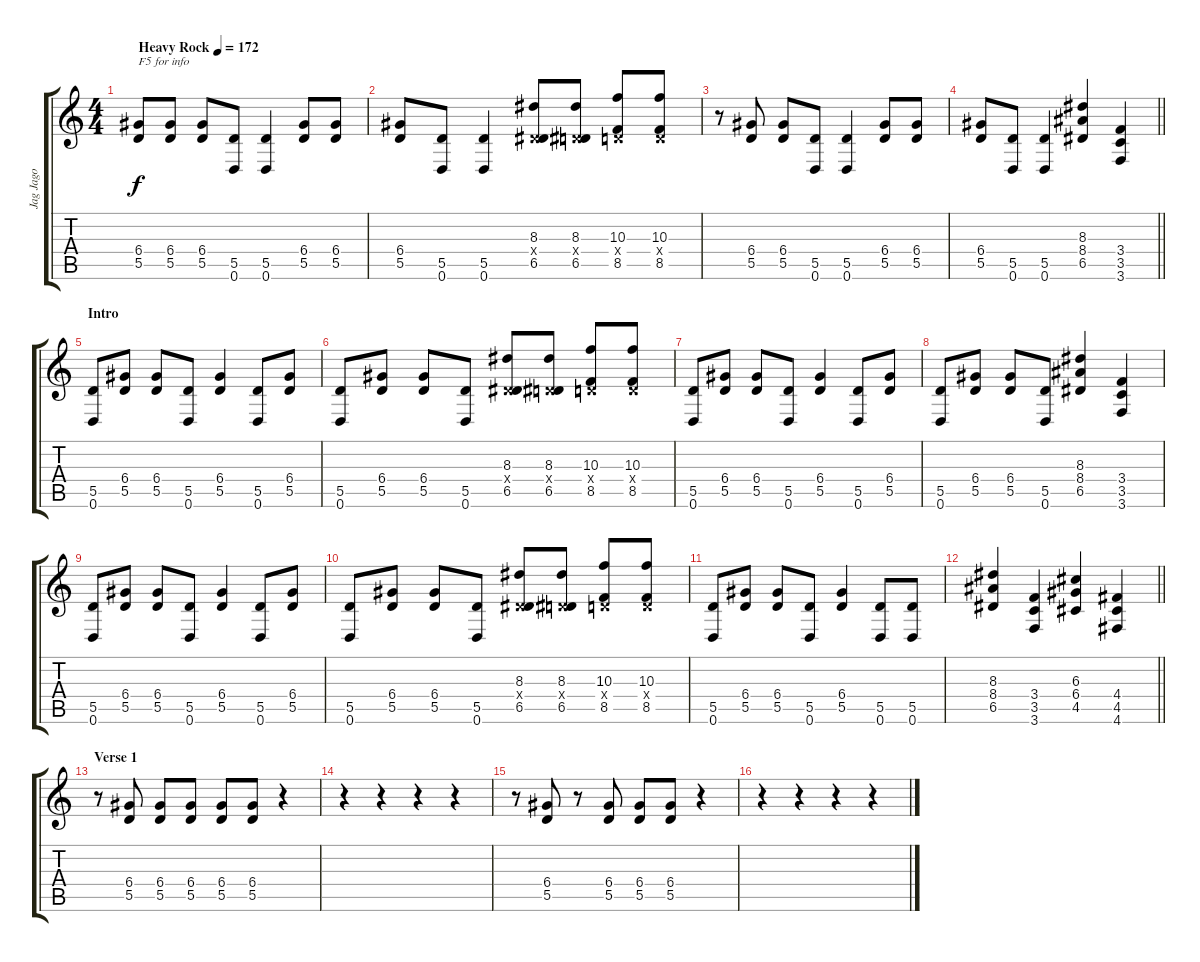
\track ("Jag Jago" "Jag Jago") {instrument distortionguitar}
\staff {score tabs}
\tuning (E4 B3 G3 D3 A2 D2) {hide}
\ts (4 4)
\tempo (172 "Heavy Rock")
\clef g2
\ks c
(6.4 5.5).8{txt "F5 for info" dy f instrument distortionguitar} (6.4 5.5).8 (6.4 5.5).8 (5.5 0.6).8 (5.5 0.6).4 (6.4 5.5).8 (6.4 5.5).8 |
(6.4 5.5).8 (5.5 0.6).8 (5.5 0.6).4 (8.3 0.4{x} 6.5).8 (8.3 0.4{x} 6.5).8 (10.3 0.4{x} 8.5).8 (10.3 0.4{x} 8.5).8 |
r.8 (6.4 5.5).8 (6.4 5.5).8 (5.5 0.6).8 (5.5 0.6).4 (6.4 5.5).8 (6.4 5.5).8 |
\barLineRight lightlight
(6.4 5.5).8 (5.5 0.6).8 (5.5 0.6).4 (8.3 8.4 6.5).4 (3.4 3.5 3.6).4 |
\section ("" "Intro")
(5.5 0.6).8 (6.4 5.5).8 (6.4 5.5).8 (5.5 0.6).8 (6.4 5.5).4 (5.5 0.6).8 (6.4 5.5).8 |
(5.5 0.6).8 (6.4 5.5).8 (6.4 5.5).8 (5.5 0.6).8 (8.3 0.4{x} 6.5).8 (8.3 0.4{x} 6.5).8 (10.3 0.4{x} 8.5).8 (10.3 0.4{x} 8.5).8 |
(5.5 0.6).8 (6.4 5.5).8 (6.4 5.5).8 (5.5 0.6).8 (6.4 5.5).4 (5.5 0.6).8 (6.4 5.5).8 |
(5.5 0.6).8 (6.4 5.5).8 (6.4 5.5).8 (5.5 0.6).8 (8.3 8.4 6.5).4 (3.4 3.5 3.6).4 |
(5.5 0.6).8 (6.4 5.5).8 (6.4 5.5).8 (5.5 0.6).8 (6.4 5.5).4 (5.5 0.6).8 (6.4 5.5).8 |
(5.5 0.6).8 (6.4 5.5).8 (6.4 5.5).8 (5.5 0.6).8 (8.3 0.4{x} 6.5).8 (8.3 0.4{x} 6.5).8 (10.3 0.4{x} 8.5).8 (10.3 0.4{x} 8.5).8 |
(5.5 0.6).8 (6.4 5.5).8 (6.4 5.5).8 (5.5 0.6).8 (6.4 5.5).4 (5.5 0.6).8 (5.5 0.6).8 |
\barLineRight lightlight
(8.3 8.4 6.5).4 (3.4 3.5 3.6).4 (6.3 6.4 4.5).4 (4.4 4.5 4.6).4 |
\section ("" "Verse 1")
r.8 (6.4 5.5).8 (6.4 5.5).8 (6.4 5.5).8 (6.4 5.5).8 (6.4 5.5).8 r.4 |
r.4 r.4 r.4 r.4 |
r.8 (6.4 5.5).8 r.8 (6.4 5.5).8 (6.4 5.5).8 (6.4 5.5).8 r.4 |
r.4 r.4 r.4 r.4
